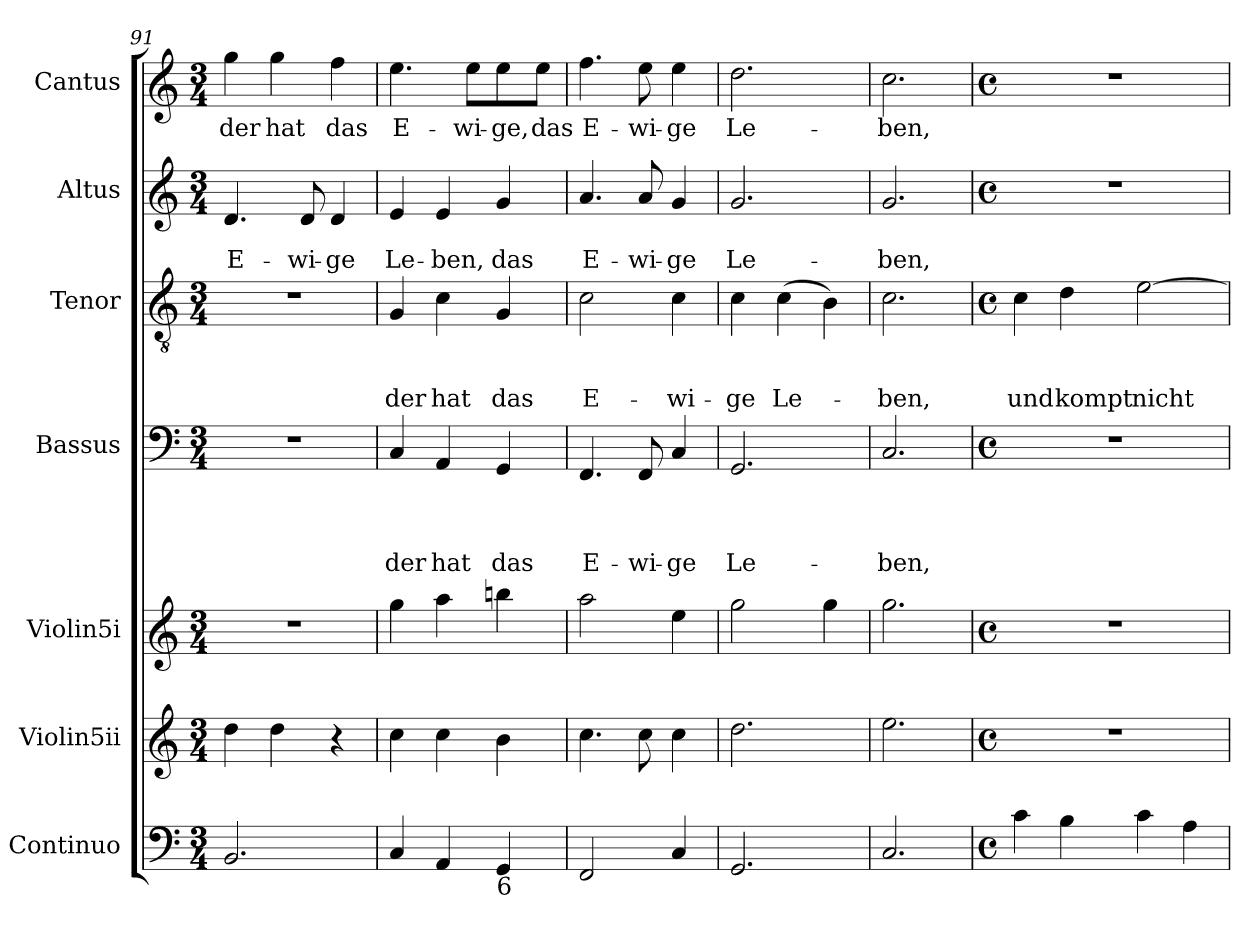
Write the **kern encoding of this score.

**kern	**kern	**kern	**kern	**text	**text	**text	**text	**kern	**text	**text	**text	**kern	**text	**text	**kern	**text
*part7	*part6	*part5	*part4	*part4	*part4	*part4	*part4	*part3	*part3	*part3	*part3	*part2	*part2	*part2	*part1	*part1
*staff7	*staff6	*staff5	*staff4	*staff4	*staff4	*staff4	*staff4	*staff3	*staff3	*staff3	*staff3	*staff2	*staff2	*staff2	*staff1	*staff1
*I"Continuo	*I"Violin5ii	*I"Violin5i	*I"Bassus	*	*	*	*	*I"Tenor	*	*	*	*I"Altus	*	*	*I"Cantus	*
*	*I'Ii	*I'I	*	*	*	*	*	*	*	*	*	*	*	*	*	*
*clefF4	*clefG2	*clefG2	*clefF4	*	*	*	*	*clefGv2	*	*	*	*clefG2	*	*	*clefG2	*
*k[]	*k[]	*k[]	*k[]	*	*	*	*	*k[]	*	*	*	*k[]	*	*	*k[]	*
*C:	*C:	*C:	*C:	*	*	*	*	*C:	*	*	*	*C:	*	*	*C:	*
*M3/4	*M3/4	*M3/4	*M3/4	*	*	*	*	*M3/4	*	*	*	*M3/4	*	*	*M3/4	*
=91	=91	=91	=91	=91	=91	=91	=91	=91	=91	=91	=91	=91	=91	=91	=91	=91
!	!	!LO:N:vis=1	!LO:N:vis=1	!	!	!	!	!LO:N:vis=1	!	!	!	!	!	!LO:LY:b	!	!LO:LY:b
2.BB/	4dd\	2.r	2.r	.	.	.	.	2.r	.	.	.	4.d/	.	E-	4gg\	der
!	!	!	!	!	!	!	!	!	!	!	!	!	!	!	!	!LO:LY:b
.	4dd\	.	.	.	.	.	.	.	.	.	.	.	.	.	4gg\	hat
!	!	!	!	!	!	!	!	!	!	!	!	!	!	!LO:LY:b	!	!
.	.	.	.	.	.	.	.	.	.	.	.	8d/	.	-wi-	.	.
!	!	!	!	!	!	!	!	!	!	!	!	!	!	!LO:LY:b:rj	!	!LO:LY:b
.	4r	.	.	.	.	.	.	.	.	.	.	4d/	.	-ge	4ff\	das
=92	=92	=92	=92	=92	=92	=92	=92	=92	=92	=92	=92	=92	=92	=92	=92	=92
!	!	!	!	!	!	!	!LO:LY:b	!	!	!	!LO:LY:b	!	!	!LO:LY:b	!	!LO:LY:b
4C/	4cc\	4gg\	4C/	.	.	.	der	4G/	.	.	der	4e/	.	Le-	4.ee\	E-
!	!	!	!	!	!	!	!LO:LY:b	!	!	!	!LO:LY:b	!	!	!LO:LY:b	!	!
4AA/	4cc\	4aa\	4AA/	.	.	.	hat	4c\	.	.	hat	4e/	.	-ben,	.	.
!	!	!	!	!	!	!	!	!	!	!	!	!	!	!	!	!LO:LY:b
.	.	.	.	.	.	.	.	.	.	.	.	.	.	.	8ee\L	-wi-
!LO:TX:b:t=6	!	!	!	!	!	!	!	!	!	!	!	!	!	!	!	!
!	!	!	!	!	!	!	!LO:LY:b	!	!	!	!LO:LY:b	!	!	!LO:LY:b	!	!LO:LY:b:rj
4GG/	4b\	4bbn\	4GG/	.	.	.	das	4G/	.	.	das	4g/	.	das	8ee\	-ge,
!	!	!	!	!	!	!	!	!	!	!	!	!	!	!	!	!LO:LY:b
.	.	.	.	.	.	.	.	.	.	.	.	.	.	.	8ee\J	das
=93	=93	=93	=93	=93	=93	=93	=93	=93	=93	=93	=93	=93	=93	=93	=93	=93
!	!	!	!	!	!	!	!LO:LY:b	!	!	!	!LO:LY:b	!	!	!LO:LY:b	!	!LO:LY:b
2FF/	4.cc\	2aa\	4.FF/	.	.	.	E-	2c\	.	.	E-	4.a/	.	E-	4.ff\	E-
!	!	!	!	!	!	!	!LO:LY:b	!	!	!	!	!	!	!LO:LY:b	!	!LO:LY:b
.	8cc\	.	8FF/	.	.	.	-wi-	.	.	.	.	8a/	.	-wi-	8ee\	-wi-
!	!	!	!	!	!	!	!LO:LY:b:rj	!	!	!	!LO:LY:b	!	!	!LO:LY:b:rj	!	!LO:LY:b:rj
4C/	4cc\	4ee\	4C/	.	.	.	-ge	4c\	.	.	-wi-	4g/	.	-ge	4ee\	-ge
=94	=94	=94	=94	=94	=94	=94	=94	=94	=94	=94	=94	=94	=94	=94	=94	=94
!	!	!	!	!	!	!	!LO:LY:b	!	!	!	!LO:LY:b	!	!	!LO:LY:b	!	!LO:LY:b
2.GG/	2.dd\	2gg\	2.GG/	.	.	.	Le-	4c\	.	.	-ge	2.g/	.	Le-	2.dd\	Le-
!	!	!	!	!	!	!	!	!	!	!	!LO:LY:b	!	!	!	!	!
.	.	.	.	.	.	.	.	(>4c\	.	.	Le-	.	.	.	.	.
.	.	4gg\	.	.	.	.	.	4B\)	.	.	.	.	.	.	.	.
=95	=95	=95	=95	=95	=95	=95	=95	=95	=95	=95	=95	=95	=95	=95	=95	=95
!	!	!	!	!	!	!	!LO:LY:b	!	!	!	!LO:LY:b	!	!	!LO:LY:b	!	!LO:LY:b
2.C/	2.ee\	2.gg\	2.C/	.	.	.	-ben,	2.c\	.	.	-ben,	2.g/	.	-ben,	2.cc\	-ben,
=96	=96	=96	=96	=96	=96	=96	=96	=96	=96	=96	=96	=96	=96	=96	=96	=96
*M4/4	*M4/4	*M4/4	*M4/4	*	*	*	*	*M4/4	*	*	*	*M4/4	*	*	*M4/4	*
*met(c)	*met(c)	*met(c)	*met(c)	*	*	*	*	*met(c)	*	*	*	*met(c)	*	*	*met(c)	*
!	!	!	!	!	!	!	!	!	!	!	!LO:LY:b	!	!	!	!	!
4c\	1r	1r	1r	.	.	.	.	4c\	.	.	und	1r	.	.	1r	.
!	!	!	!	!	!	!	!	!	!	!	!LO:LY:b	!	!	!	!	!
4B\	.	.	.	.	.	.	.	4d\	.	.	kompt	.	.	.	.	.
!	!	!	!	!	!	!	!	!	!	!	!LO:LY:b	!	!	!	!	!
4c\	.	.	.	.	.	.	.	[<2e\	.	.	nicht	.	.	.	.	.
4A\	.	.	.	.	.	.	.	.	.	.	.	.	.	.	.	.
=	=	=	=	=	=	=	=	=	=	=	=	=	=	=	=	=
*-	*-	*-	*-	*-	*-	*-	*-	*-	*-	*-	*-	*-	*-	*-	*-	*-
